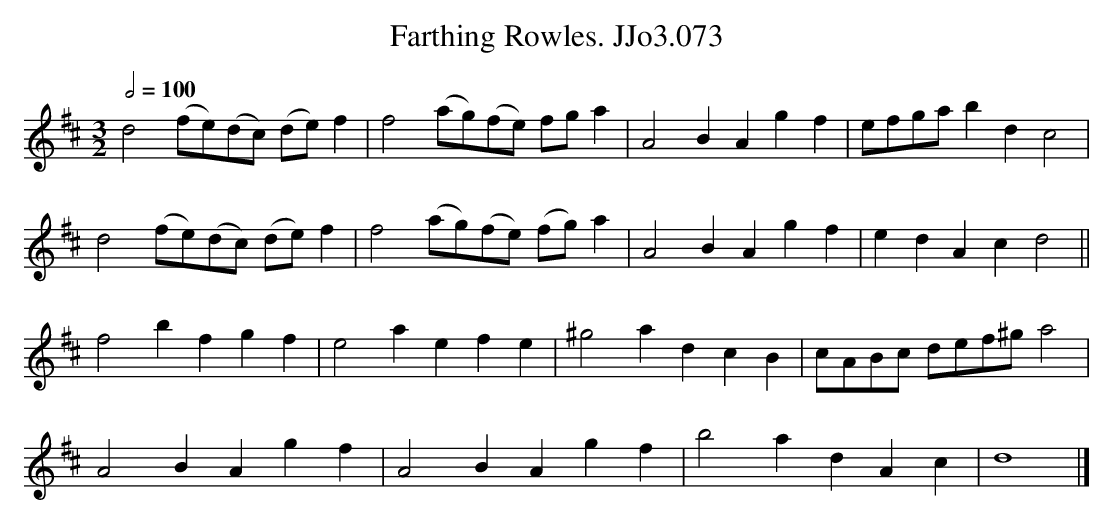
X:1
T:Farthing Rowles. JJo3.073
M:3/2
L:1/8
Q:1/2=100
K:D
d4(fe)(dc) (de)f2|f4(ag)(fe) fga2|A4B2A2g2f2|efgab2d2c4|
d4 (fe)(dc) (de)f2|f4(ag)(fe) (fg)a2|A4B2A2g2f2|e2d2A2c2d4||
f4b2f2g2f2|e4a2e2f2e2|^g4a2d2c2B2|cABc def^ga4|
A4B2A2g2f2|A4B2A2g2f2|b4a2d2A2c2|d8|]
